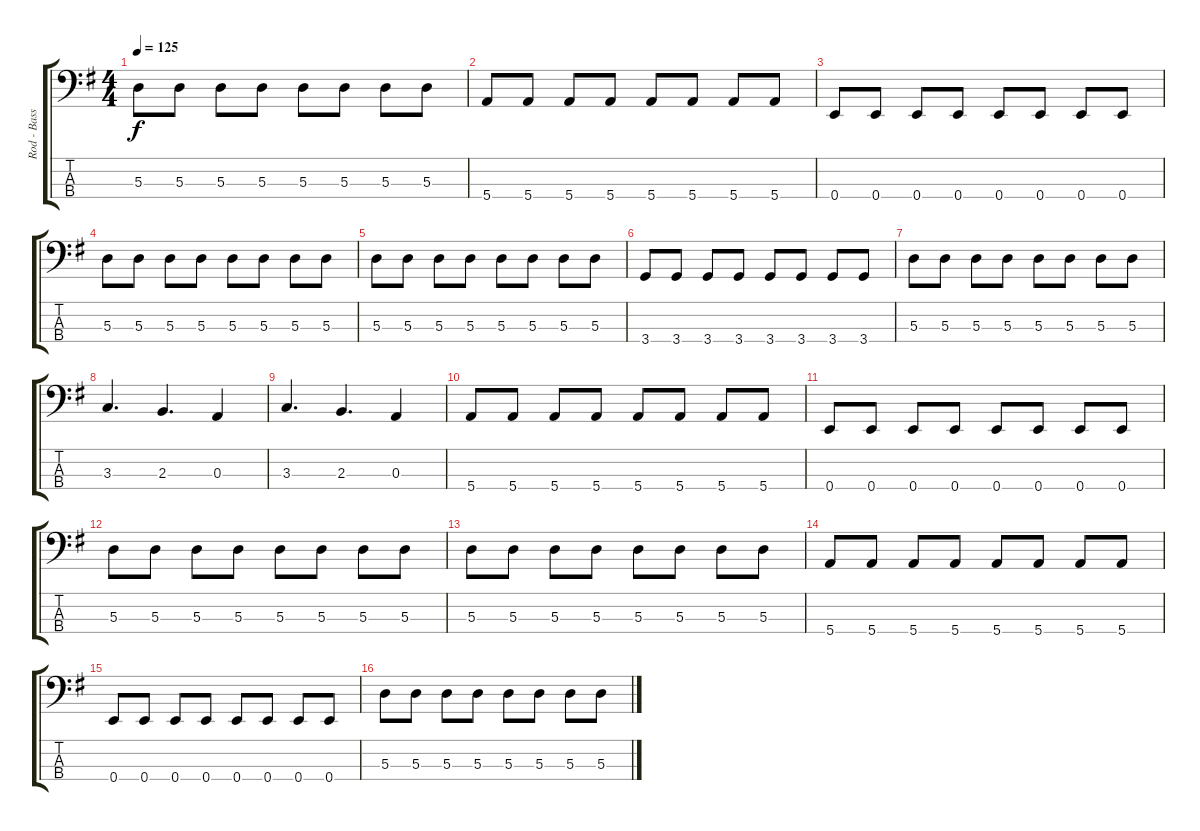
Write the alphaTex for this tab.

\track ("Rod - Bass" "Rod - Bass") {instrument electricbasspick}
\staff {score tabs}
\tuning (G2 D2 A1 E1) {hide}
\ts (4 4)
\tempo 125
\clef f4
\ks g
5.3.8{dy f} 5.3.8 5.3.8 5.3.8 5.3.8 5.3.8 5.3.8 5.3.8 |
5.4.8 5.4.8 5.4.8 5.4.8 5.4.8 5.4.8 5.4.8 5.4.8 |
0.4.8 0.4.8 0.4.8 0.4.8 0.4.8 0.4.8 0.4.8 0.4.8 |
5.3.8 5.3.8 5.3.8 5.3.8 5.3.8 5.3.8 5.3.8 5.3.8 |
5.3.8 5.3.8 5.3.8 5.3.8 5.3.8 5.3.8 5.3.8 5.3.8 |
3.4.8 3.4.8 3.4.8 3.4.8 3.4.8 3.4.8 3.4.8 3.4.8 |
5.3.8 5.3.8 5.3.8 5.3.8 5.3.8 5.3.8 5.3.8 5.3.8 |
3.3.4{d} 2.3.4{d} 0.3.4 |
3.3.4{d} 2.3.4{d} 0.3.4 |
5.4.8 5.4.8 5.4.8 5.4.8 5.4.8 5.4.8 5.4.8 5.4.8 |
0.4.8 0.4.8 0.4.8 0.4.8 0.4.8 0.4.8 0.4.8 0.4.8 |
5.3.8 5.3.8 5.3.8 5.3.8 5.3.8 5.3.8 5.3.8 5.3.8 |
5.3.8 5.3.8 5.3.8 5.3.8 5.3.8 5.3.8 5.3.8 5.3.8 |
5.4.8 5.4.8 5.4.8 5.4.8 5.4.8 5.4.8 5.4.8 5.4.8 |
0.4.8 0.4.8 0.4.8 0.4.8 0.4.8 0.4.8 0.4.8 0.4.8 |
5.3.8 5.3.8 5.3.8 5.3.8 5.3.8 5.3.8 5.3.8 5.3.8
